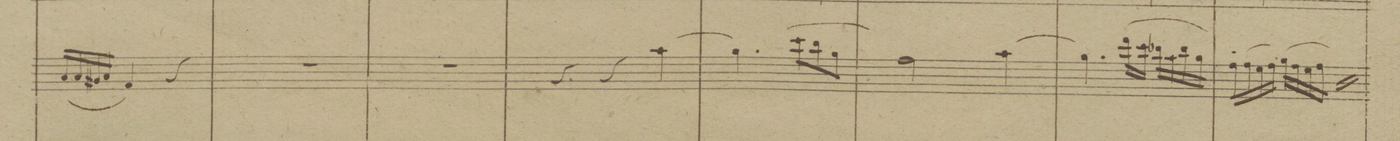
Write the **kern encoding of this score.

**kern	**dynam
*I"Violini	*
*clefG2	*
*k[b-]	*
*M3/4	*
(16a/LL	.
16a/	.
16g#X/	.
16a/JJ	.
4f/)	.
4r	.
=49	=49
2.r	.
=50	=50
2.r	.
=51	=51
4r	.
4r	.
(4aa\	.
=52	=52
4.gg\)	.
(8ccc\L	.
8bb-\	.
8gg\J	.
=53	=53
2ff\)	.
(4aa\	.
=54	=54
4.gg\)	.
(16ddd\LL	.
16ccc\JJ	.
16bb-X\LL	.
16aa\	.
16bb-\	.
16gg\JJ)	.
=55	=55
16ff'\LL	.
(16ff\	.
16ee\	.
16ff\JJ)	.
(16gg\LL	.
16ff\	.
16ee\	.
16ff\JJ)	.
*rep	*
(16gg\LL	.
16ff\	.
16ee\	.
16ff\JJ)	.
*Xrep	*
=56	=56
*-	*-
